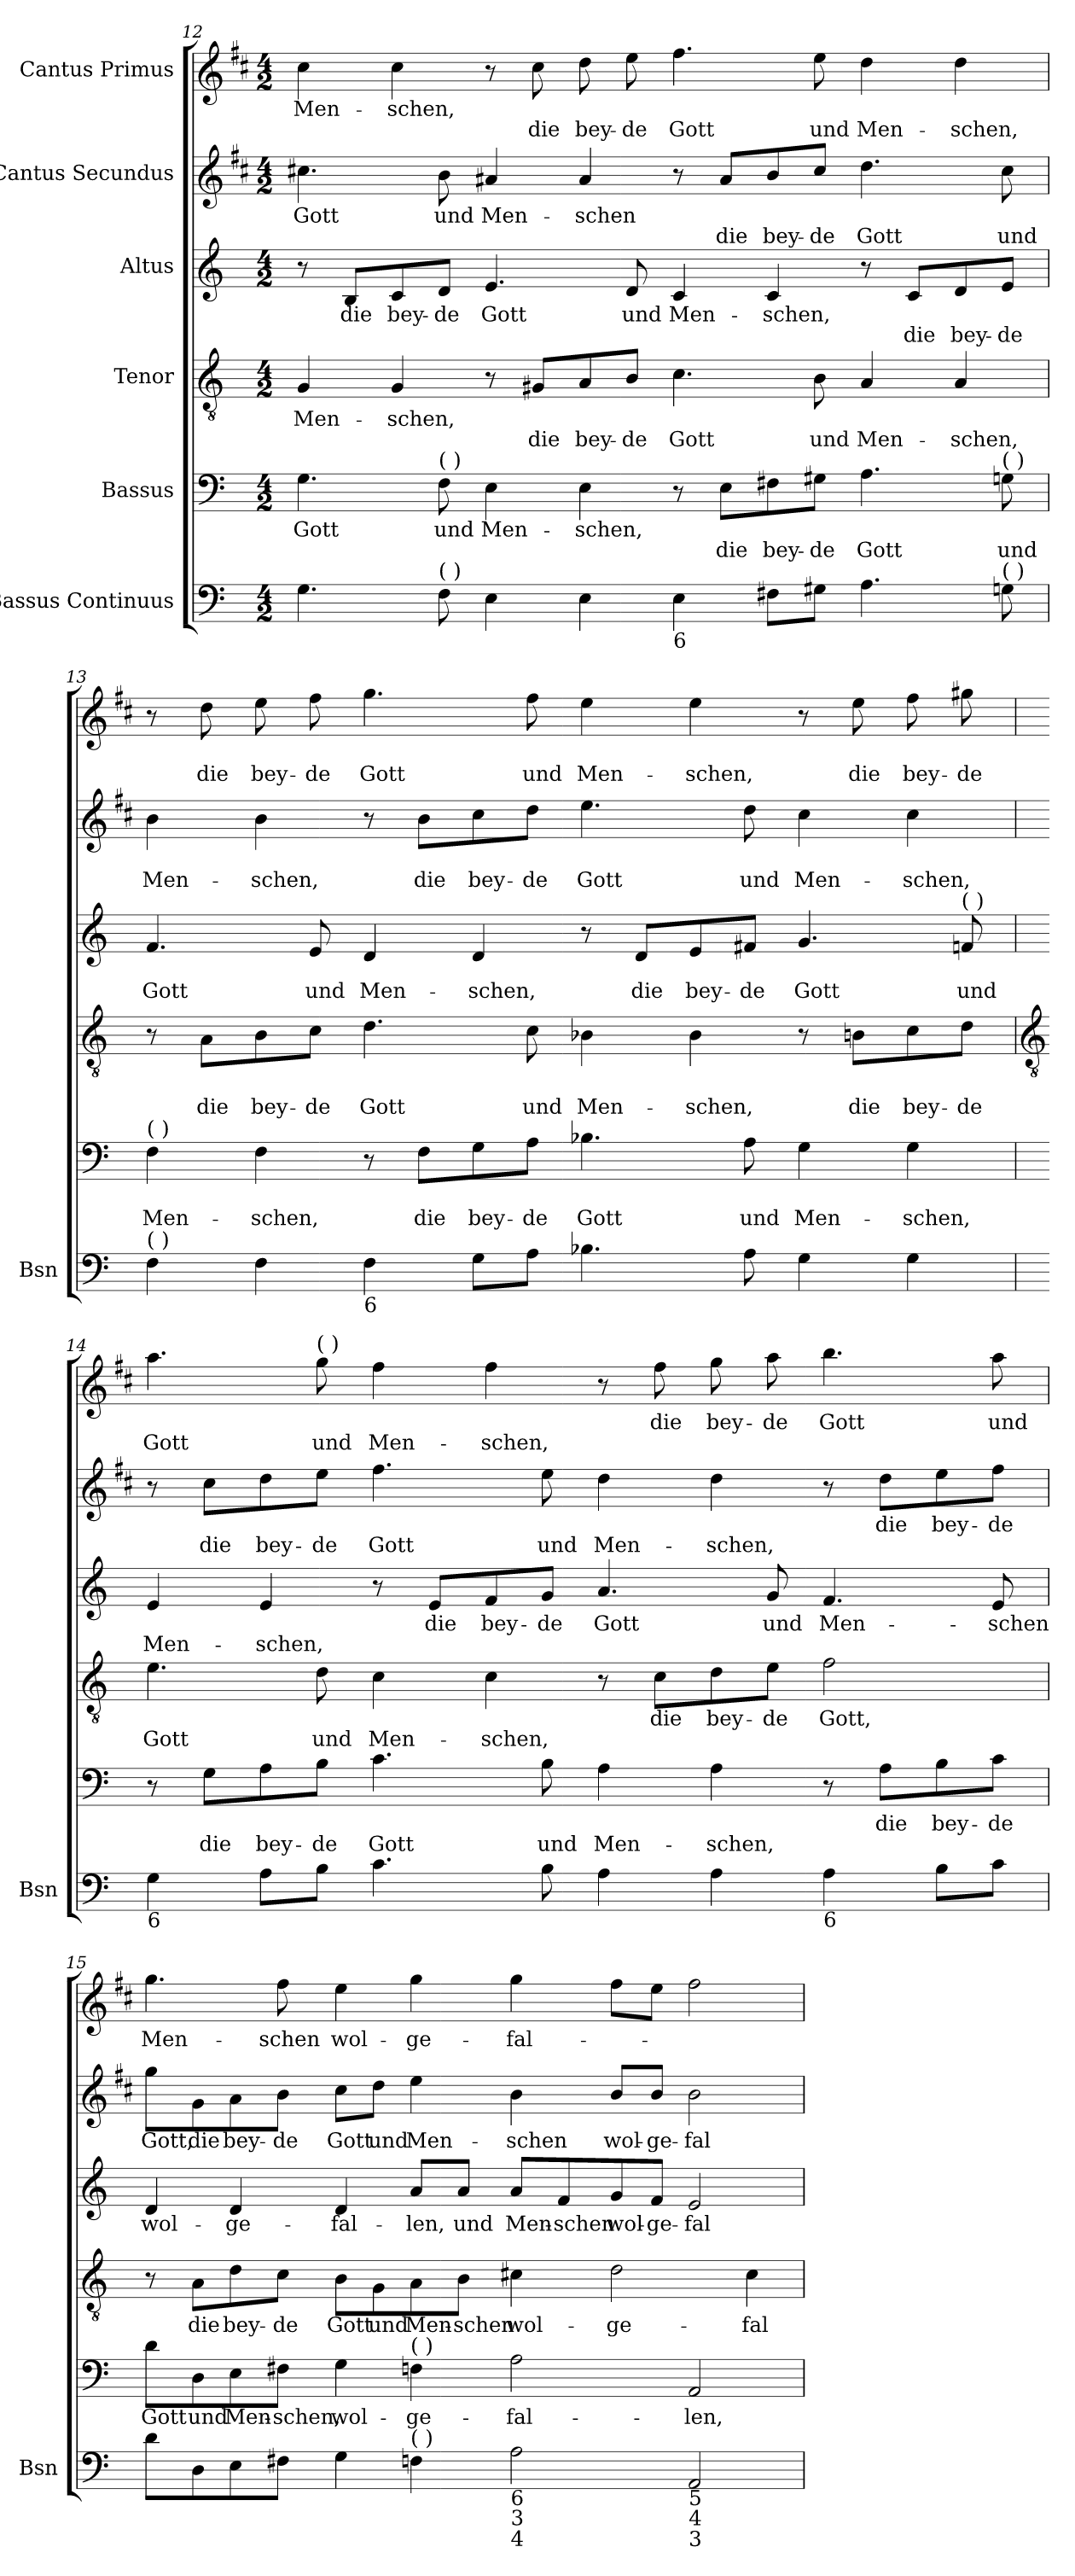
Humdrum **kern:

**kern	**kern	**text	**text	**kern	**text	**text	**kern	**text	**text	**kern	**text	**text	**kern	**text	**text
*part6	*part5	*part5	*part5	*part4	*part4	*part4	*part3	*part3	*part3	*part2	*part2	*part2	*part1	*part1	*part1
*staff6	*staff5	*staff5	*staff5	*staff4	*staff4	*staff4	*staff3	*staff3	*staff3	*staff2	*staff2	*staff2	*staff1	*staff1	*staff1
*I"Bassus Continuus	*I"Bassus	*	*	*I"Tenor	*	*	*I"Altus	*	*	*I"Cantus Secundus	*	*	*I"Cantus Primus	*	*
*I'Bsn	*	*	*	*	*	*	*	*	*	*	*	*	*	*	*
!!LO:LB:g=z
*clefF4	*clefF4	*	*	*clefGv2	*	*	*clefG2	*	*	*clefG2	*	*	*clefG2	*	*
*	*	*	*	*	*	*	*	*	*	*ITrd1c2	*	*	*ITrd1c2	*	*
*k[]	*k[]	*	*	*k[]	*	*	*k[]	*	*	*k[]	*	*	*k[]	*	*
*C:	*C:	*	*	*C:	*	*	*C:	*	*	*C:	*	*	*C:	*	*
*M4/2	*M4/2	*	*	*M4/2	*	*	*M4/2	*	*	*M4/2	*	*	*M4/2	*	*
=12	=12	=12	=12	=12	=12	=12	=12	=12	=12	=12	=12	=12	=12	=12	=12
!	!	!LO:LY:b	!	!	!LO:LY:b	!	!	!	!	!	!LO:LY:b	!	!	!LO:LY:b	!
4.G	4.G	Gott	.	4G	Men-	.	8r	.	.	4.bn	Gott	.	4b	Men-	.
!	!	!	!	!	!	!	!	!LO:LY:b	!	!	!	!	!	!	!
.	.	.	.	.	.	.	8B/L	die	.	.	.	.	.	.	.
!	!	!	!	!	!LO:LY:b	!	!	!LO:LY:b	!	!	!	!	!	!LO:LY:b	!
.	.	.	.	4G	-schen,	.	8c/	bey-	.	.	.	.	4b	-schen,	.
!	!LO:TX:a:t=(  )	!	!	!	!	!	!	!	!	!	!	!	!	!	!
!LO:TX:a:t=(  )	!	!	!	!	!	!	!	!	!	!	!	!	!	!	!
!	!	!LO:LY:b	!	!	!	!	!	!LO:LY:b	!	!	!LO:LY:b	!	!	!	!
8F	8F	und	.	.	.	.	8d/J	-de	.	8a	und	.	.	.	.
!	!	!LO:LY:b	!	!	!	!	!	!LO:LY:b	!	!	!LO:LY:b	!	!	!	!
4E	4E	Men-	.	8r	.	.	4.e	Gott	.	4g#X	Men-	.	8r	.	.
!	!	!	!	!	!	!LO:LY:b	!	!	!	!	!	!	!	!	!LO:LY:b
.	.	.	.	8G#X/L	.	die	.	.	.	.	.	.	8b	.	die
!	!	!LO:LY:b	!	!	!	!LO:LY:b	!	!	!	!	!LO:LY:b	!	!	!	!LO:LY:b
4E	4E	-schen,	.	8A/	.	bey-	.	.	.	4g#	-schen	.	8cc	.	bey-
!	!	!	!	!	!	!LO:LY:b	!	!LO:LY:b	!	!	!	!	!	!	!LO:LY:b
.	.	.	.	8B/J	.	-de	8d	und	.	.	.	.	8dd	.	-de
!LO:TX:b:t=6	!	!	!	!	!	!	!	!	!	!	!	!	!	!	!
!	!	!	!	!	!	!LO:LY:b	!	!LO:LY:b	!	!	!	!	!	!	!LO:LY:b
4E	8r	.	.	4.c	.	Gott	4c	Men-	.	8r	.	.	4.ee	.	Gott
!	!	!	!LO:LY:b	!	!	!	!	!	!	!	!	!LO:LY:b	!	!	!
.	8E\L	.	die	.	.	.	.	.	.	8g#/L	.	die	.	.	.
!	!	!	!LO:LY:b	!	!	!	!	!LO:LY:b	!	!	!	!LO:LY:b	!	!	!
8F#XL	8F#X\	.	bey-	.	.	.	4c	-schen,	.	8a/	.	bey-	.	.	.
!	!	!	!LO:LY:b	!	!	!LO:LY:b	!	!	!	!	!	!LO:LY:b	!	!	!LO:LY:b
8G#XJ	8G#X\J	.	-de	8B	.	und	.	.	.	8b/J	.	-de	8dd	.	und
!	!	!	!LO:LY:b	!	!	!LO:LY:b	!	!	!	!	!	!LO:LY:b	!	!	!LO:LY:b
4.A	4.A	.	Gott	4A	.	Men-	8r	.	.	4.cc	.	Gott	4cc	.	Men-
!	!	!	!	!	!	!	!	!	!LO:LY:b	!	!	!	!	!	!
.	.	.	.	.	.	.	8c/L	.	die	.	.	.	.	.	.
!	!	!	!	!	!	!LO:LY:b	!	!	!LO:LY:b	!	!	!	!	!	!LO:LY:b
.	.	.	.	4A	.	-schen,	8d/	.	bey-	.	.	.	4cc	.	-schen,
!	!LO:TX:a:t=(  )	!	!	!	!	!	!	!	!	!	!	!	!	!	!
!LO:TX:a:t=(  )	!	!	!	!	!	!	!	!	!	!	!	!	!	!	!
!	!	!	!LO:LY:b	!	!	!	!	!	!LO:LY:b	!	!	!LO:LY:b	!	!	!
8G	8G	.	und	.	.	.	8e/J	.	-de	8b	.	und	.	.	.
=13	=13	=13	=13	=13	=13	=13	=13	=13	=13	=13	=13	=13	=13	=13	=13
!	!LO:TX:a:t=(  )	!	!	!	!	!	!	!	!	!	!	!	!	!	!
!LO:TX:a:t=(  )	!	!	!	!	!	!	!	!	!	!	!	!	!	!	!
!	!	!	!LO:LY:b	!	!	!	!	!	!LO:LY:b	!	!	!LO:LY:b	!	!	!
4F	4F	.	Men-	8r	.	.	4.f	.	Gott	4a	.	Men-	8r	.	.
!	!	!	!	!	!	!LO:LY:b	!	!	!	!	!	!	!	!	!LO:LY:b
.	.	.	.	8A\L	.	die	.	.	.	.	.	.	8cc	.	die
!	!	!	!LO:LY:b	!	!	!LO:LY:b	!	!	!	!	!	!LO:LY:b	!	!	!LO:LY:b
4F	4F	.	-schen,	8B\	.	bey-	.	.	.	4a	.	-schen,	8dd	.	bey-
!	!	!	!	!	!	!LO:LY:b	!	!	!LO:LY:b	!	!	!	!	!	!LO:LY:b
.	.	.	.	8c\J	.	-de	8e	.	und	.	.	.	8ee	.	-de
!LO:TX:b:t=6	!	!	!	!	!	!	!	!	!	!	!	!	!	!	!
!	!	!	!	!	!	!LO:LY:b	!	!	!LO:LY:b	!	!	!	!	!	!LO:LY:b
4F	8r	.	.	4.d	.	Gott	4d	.	Men-	8r	.	.	4.ff	.	Gott
!	!	!	!LO:LY:b	!	!	!	!	!	!	!	!	!LO:LY:b	!	!	!
.	8F\L	.	die	.	.	.	.	.	.	8a\L	.	die	.	.	.
!	!	!	!LO:LY:b	!	!	!	!	!	!LO:LY:b	!	!	!LO:LY:b	!	!	!
8GL	8G\	.	bey-	.	.	.	4d	.	-schen,	8b\	.	bey-	.	.	.
!	!	!	!LO:LY:b	!	!	!LO:LY:b	!	!	!	!	!	!LO:LY:b	!	!	!LO:LY:b
8AJ	8A\J	.	-de	8c	.	und	.	.	.	8cc\J	.	-de	8ee	.	und
!	!	!	!LO:LY:b	!	!	!LO:LY:b	!	!	!	!	!	!LO:LY:b	!	!	!LO:LY:b
4.B-X	4.B-	.	Gott	4B-X	.	Men-	8r	.	.	4.dd	.	Gott	4dd	.	Men-
!	!	!	!	!	!	!	!	!	!LO:LY:b	!	!	!	!	!	!
.	.	.	.	.	.	.	8d/L	.	die	.	.	.	.	.	.
!	!	!	!	!	!	!LO:LY:b	!	!	!LO:LY:b	!	!	!	!	!	!LO:LY:b
.	.	.	.	4B-	.	-schen,	8e/	.	bey-	.	.	.	4dd	.	-schen,
!	!	!	!LO:LY:b	!	!	!	!	!	!LO:LY:b	!	!	!LO:LY:b	!	!	!
8A	8A	.	und	.	.	.	8f#X/J	.	-de	8cc	.	und	.	.	.
!	!	!	!LO:LY:b	!	!	!	!	!	!LO:LY:b	!	!	!LO:LY:b	!	!	!
4G	4G	.	Men-	8r	.	.	4.g	.	Gott	4b	.	Men-	8r	.	.
!	!	!	!	!	!	!LO:LY:b	!	!	!	!	!	!	!	!	!LO:LY:b
.	.	.	.	8Bn\L	.	die	.	.	.	.	.	.	8dd	.	die
!	!	!	!LO:LY:b	!	!	!LO:LY:b	!	!	!	!	!	!LO:LY:b	!	!	!LO:LY:b
4G	4G	.	-schen,	8c\	.	bey-	.	.	.	4b	.	-schen,	8ee	.	bey-
!	!	!	!	!	!	!	!LO:TX:a:t=(  )	!	!	!	!	!	!	!	!
!	!	!	!	!	!	!LO:LY:b	!	!	!LO:LY:b	!	!	!	!	!	!LO:LY:b
.	.	.	.	8d\J	.	-de	8f	.	und	.	.	.	8ff#X	.	-de
!!LO:LB:g=z
=14	=14	=14	=14	=14	=14	=14	=14	=14	=14	=14	=14	=14	=14	=14	=14
*	*	*	*	*clefGv2	*	*	*	*	*	*	*	*	*	*	*
!LO:TX:b:t=6	!	!	!	!	!	!	!	!	!	!	!	!	!	!	!
!	!	!	!	!	!	!LO:LY:b	!	!	!LO:LY:b	!	!	!	!	!	!LO:LY:b
4G	8r	.	.	4.e	.	Gott	4e	.	Men-	8r	.	.	4.gg	.	Gott
!	!	!	!LO:LY:b	!	!	!	!	!	!	!	!	!LO:LY:b	!	!	!
.	8G\L	.	die	.	.	.	.	.	.	8b\L	.	die	.	.	.
!	!	!	!LO:LY:b	!	!	!	!	!	!LO:LY:b	!	!	!LO:LY:b	!	!	!
8AL	8A\	.	bey-	.	.	.	4e	.	-schen,	8cc\	.	bey-	.	.	.
!	!	!	!	!	!	!	!	!	!	!	!	!	!LO:TX:a:t=(  )	!	!
!	!	!	!LO:LY:b	!	!	!LO:LY:b	!	!	!	!	!	!LO:LY:b	!	!	!LO:LY:b
8BJ	8B\J	.	-de	8d	.	und	.	.	.	8dd\J	.	-de	8ff	.	und
!	!	!	!LO:LY:b	!	!	!LO:LY:b	!	!	!	!	!	!LO:LY:b	!	!	!LO:LY:b
4.c	4.c	.	Gott	4c	.	Men-	8r	.	.	4.ee	.	Gott	4ee	.	Men-
!	!	!	!	!	!	!	!	!LO:LY:b	!	!	!	!	!	!	!
.	.	.	.	.	.	.	8e/L	die	.	.	.	.	.	.	.
!	!	!	!	!	!	!LO:LY:b	!	!LO:LY:b	!	!	!	!	!	!	!LO:LY:b
.	.	.	.	4c	.	-schen,	8f/	bey-	.	.	.	.	4ee	.	-schen,
!	!	!	!LO:LY:b	!	!	!	!	!LO:LY:b	!	!	!	!LO:LY:b	!	!	!
8B	8B	.	und	.	.	.	8g/J	-de	.	8dd	.	und	.	.	.
!	!	!	!LO:LY:b	!	!	!	!	!LO:LY:b	!	!	!	!LO:LY:b	!	!	!
4A	4A	.	Men-	8r	.	.	4.a	Gott	.	4cc	.	Men-	8r	.	.
!	!	!	!	!	!LO:LY:b	!	!	!	!	!	!	!	!	!LO:LY:b	!
.	.	.	.	8c\L	die	.	.	.	.	.	.	.	8ee	die	.
!	!	!	!LO:LY:b	!	!LO:LY:b	!	!	!	!	!	!	!LO:LY:b	!	!LO:LY:b	!
4A	4A	.	-schen,	8d\	bey-	.	.	.	.	4cc	.	-schen,	8ff	bey-	.
!	!	!	!	!	!LO:LY:b	!	!	!LO:LY:b	!	!	!	!	!	!LO:LY:b	!
.	.	.	.	8e\J	-de	.	8g	und	.	.	.	.	8gg	-de	.
!LO:TX:b:t=6	!	!	!	!	!	!	!	!	!	!	!	!	!	!	!
!	!	!	!	!	!LO:LY:b	!	!	!LO:LY:b	!	!	!	!	!	!LO:LY:b	!
4A	8r	.	.	2f	Gott,	.	4.f	Men-	.	8r	.	.	4.aa	Gott	.
!	!	!LO:LY:b	!	!	!	!	!	!	!	!	!LO:LY:b	!	!	!	!
.	8A\L	die	.	.	.	.	.	.	.	8cc\L	die	.	.	.	.
!	!	!LO:LY:b	!	!	!	!	!	!	!	!	!LO:LY:b	!	!	!	!
8BL	8B\	bey-	.	.	.	.	.	.	.	8dd\	bey-	.	.	.	.
!	!	!LO:LY:b	!	!	!	!	!	!LO:LY:b	!	!	!LO:LY:b	!	!	!LO:LY:b	!
8cJ	8c\J	-de	.	.	.	.	8e	-schen	.	8ee\J	-de	.	8gg	und	.
=15	=15	=15	=15	=15	=15	=15	=15	=15	=15	=15	=15	=15	=15	=15	=15
!	!	!LO:LY:b	!	!	!	!	!	!LO:LY:b	!	!	!LO:LY:b	!	!	!LO:LY:b	!
8dL	8d\L	Gott	.	8r	.	.	4d	wol-	.	8ff\L	Gott,	.	4.ff	Men-	.
!	!	!LO:LY:b	!	!	!LO:LY:b	!	!	!	!	!	!LO:LY:b	!	!	!	!
8D	8D\	und	.	8A\L	die	.	.	.	.	8f\	die	.	.	.	.
!	!	!LO:LY:b	!	!	!LO:LY:b	!	!	!LO:LY:b	!	!	!LO:LY:b	!	!	!	!
8E	8E\	Men-	.	8d\	bey-	.	4d	-ge-	.	8g\	bey-	.	.	.	.
!	!	!LO:LY:b	!	!	!LO:LY:b	!	!	!	!	!	!LO:LY:b	!	!	!LO:LY:b	!
8F#XJ	8F#X\J	-schen,	.	8c\J	-de	.	.	.	.	8a\J	-de	.	8ee	-schen	.
!	!	!LO:LY:b	!	!	!LO:LY:b	!	!	!LO:LY:b	!	!	!LO:LY:b	!	!	!LO:LY:b	!
4G	4G	wol-	.	8B\L	Gott	.	4d	-fal-	.	8b\L	Gott	.	4dd	wol-	.
!	!	!	!	!	!LO:LY:b	!	!	!	!	!	!LO:LY:b	!	!	!	!
.	.	.	.	8G\	und	.	.	.	.	8cc\J	und	.	.	.	.
!	!LO:TX:a:t=(  )	!	!	!	!	!	!	!	!	!	!	!	!	!	!
!LO:TX:a:t=(  )	!	!	!	!	!	!	!	!	!	!	!	!	!	!	!
!	!	!LO:LY:b	!	!	!LO:LY:b	!	!	!LO:LY:b	!	!	!LO:LY:b	!	!	!LO:LY:b	!
4F	4F	-ge-	.	8A\	Men-	.	8a/L	-len,	.	4dd	Men-	.	4ff	-ge-	.
!	!	!	!	!	!LO:LY:b	!	!	!LO:LY:b	!	!	!	!	!	!	!
.	.	.	.	8B\J	-schen	.	8a/J	und	.	.	.	.	.	.	.
!LO:TX:b:t=6\n3	!	!	!	!	!	!	!	!	!	!	!	!	!	!	!
!LO:TX:b:t=4	!	!	!	!	!	!	!	!	!	!	!	!	!	!	!
!	!	!LO:LY:b	!	!	!LO:LY:b	!	!	!LO:LY:b	!	!	!LO:LY:b	!	!	!LO:LY:b	!
2A	2A	-fal-	.	4c#X	wol-	.	8a/L	Men-	.	4a	-schen	.	4ff	-fal-	.
!	!	!	!	!	!	!	!	!LO:LY:b	!	!	!	!	!	!	!
.	.	.	.	.	.	.	8f/	-schen	.	.	.	.	.	.	.
!	!	!	!	!	!LO:LY:b	!	!	!LO:LY:b	!	!	!LO:LY:b	!	!	!	!
.	.	.	.	2d	-ge-	.	8g/	wol-	.	8a/L	wol-	.	8eeL	.	.
!	!	!	!	!	!	!	!	!LO:LY:b	!	!	!LO:LY:b	!	!	!	!
.	.	.	.	.	.	.	8f/J	-ge-	.	8a/J	-ge-	.	8ddJ	.	.
!LO:TX:b:t=5\n4	!	!	!	!	!	!	!	!	!	!	!	!	!	!	!
!LO:TX:b:t=3	!	!	!	!	!	!	!	!	!	!	!	!	!	!	!
!	!	!LO:LY:b	!	!	!	!	!	!LO:LY:b	!	!	!LO:LY:b	!	!	!	!
2AA	2AA	-len,	.	.	.	.	2e	-fal-	.	2a	-fal-	.	2ee	.	.
!	!	!	!	!	!LO:LY:b	!	!	!	!	!	!	!	!	!	!
.	.	.	.	4c#	-fal-	.	.	.	.	.	.	.	.	.	.
=	=	=	=	=	=	=	=	=	=	=	=	=	=	=	=
*-	*-	*-	*-	*-	*-	*-	*-	*-	*-	*-	*-	*-	*-	*-	*-
